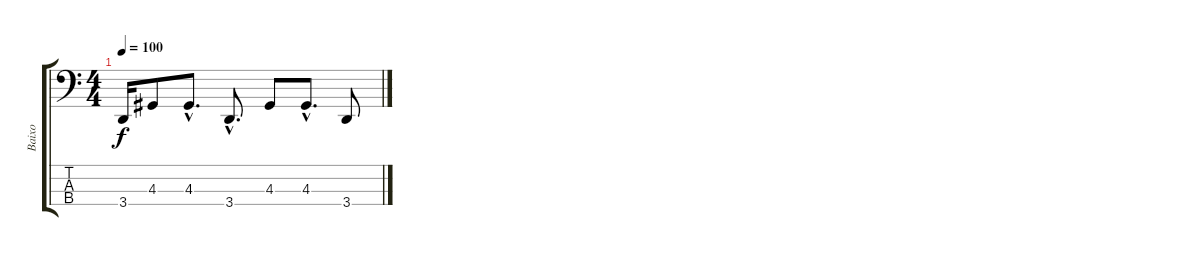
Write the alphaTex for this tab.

\track ("Baixo" "Baixo") {instrument slapbass1}
\staff {score tabs}
\tuning (D2 A1 E1 B0) {hide}
\ts (4 4)
\tempo 100
\clef f4
\ks c
3.4.16{dy f} 4.3.8 4.3{hac}.8{d} 3.4{hac}.8{d} 4.3.8 4.3{hac}.8{d} 3.4.8
